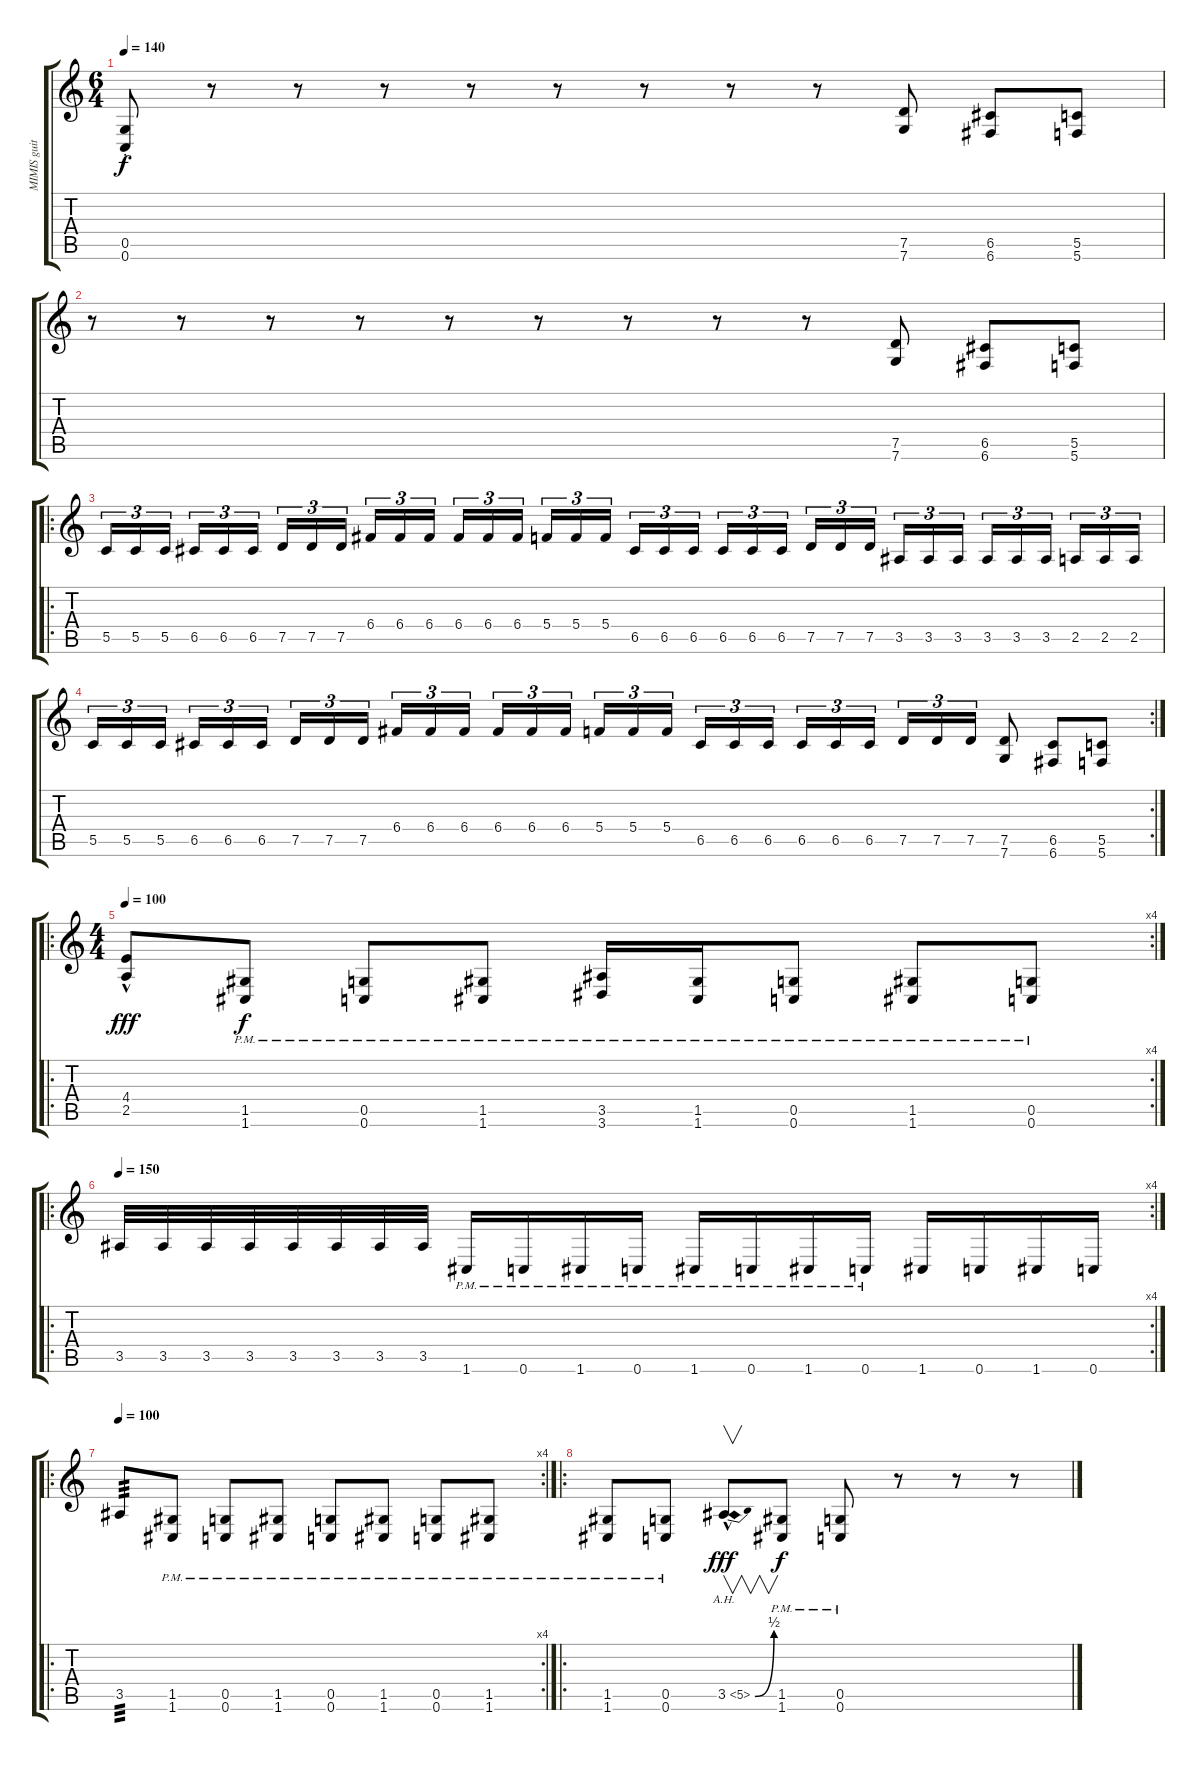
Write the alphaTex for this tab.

\track ("MIMIS guitar two" "MIMIS guit") {instrument distortionguitar}
\staff {score tabs}
\tuning (D4 A3 F3 C3 G2 C2) {hide}
\ts (6 4)
\tempo 140
\clef g2
\ks c
(0.5{st} 0.6).8{dy f instrument distortionguitar} r.8 r.8 r.8 r.8 r.8 r.8 r.8 r.8 (7.5 7.6).8 (6.5 6.6).8 (5.5 5.6).8 |
r.8 r.8 r.8 r.8 r.8 r.8 r.8 r.8 r.8 (7.5 7.6).8 (6.5 6.6).8 (5.5 5.6).8 |
\ro
5.5.16{tu (3 2)} 5.5.16{tu (3 2)} 5.5.16{tu (3 2) beam splitsecondary} 6.5.16{tu (3 2)} 6.5.16{tu (3 2)} 6.5.16{tu (3 2) beam splitsecondary} 7.5.16{tu (3 2)} 7.5.16{tu (3 2)} 7.5.16{tu (3 2) beam splitsecondary} 6.4.16{tu (3 2)} 6.4.16{tu (3 2)} 6.4.16{tu (3 2) beam splitsecondary} 6.4.16{tu (3 2)} 6.4.16{tu (3 2)} 6.4.16{tu (3 2) beam splitsecondary} 5.4.16{tu (3 2)} 5.4.16{tu (3 2)} 5.4.16{tu (3 2)} 6.5.16{tu (3 2)} 6.5.16{tu (3 2)} 6.5.16{tu (3 2) beam splitsecondary} 6.5.16{tu (3 2)} 6.5.16{tu (3 2)} 6.5.16{tu (3 2) beam splitsecondary} 7.5.16{tu (3 2)} 7.5.16{tu (3 2)} 7.5.16{tu (3 2) beam splitsecondary} 3.5.16{tu (3 2)} 3.5.16{tu (3 2)} 3.5.16{tu (3 2) beam splitsecondary} 3.5.16{tu (3 2)} 3.5.16{tu (3 2)} 3.5.16{tu (3 2) beam splitsecondary} 2.5.16{tu (3 2)} 2.5.16{tu (3 2)} 2.5.16{tu (3 2)} |
\rc 2
5.5.16{tu (3 2)} 5.5.16{tu (3 2)} 5.5.16{tu (3 2) beam splitsecondary} 6.5.16{tu (3 2)} 6.5.16{tu (3 2)} 6.5.16{tu (3 2) beam splitsecondary} 7.5.16{tu (3 2)} 7.5.16{tu (3 2)} 7.5.16{tu (3 2) beam splitsecondary} 6.4.16{tu (3 2)} 6.4.16{tu (3 2)} 6.4.16{tu (3 2) beam splitsecondary} 6.4.16{tu (3 2)} 6.4.16{tu (3 2)} 6.4.16{tu (3 2) beam splitsecondary} 5.4.16{tu (3 2)} 5.4.16{tu (3 2)} 5.4.16{tu (3 2)} 6.5.16{tu (3 2)} 6.5.16{tu (3 2)} 6.5.16{tu (3 2) beam splitsecondary} 6.5.16{tu (3 2)} 6.5.16{tu (3 2)} 6.5.16{tu (3 2) beam splitsecondary} 7.5.16{tu (3 2)} 7.5.16{tu (3 2)} 7.5.16{tu (3 2)} (7.5 7.6).8 (6.5 6.6).8 (5.5 5.6).8 |
\ro
\rc 4
\ts (4 4)
\tempo 100
(4.4{hac} 2.5{hac}).8{dy fff} (1.5{pm} 1.6{pm}).8{dy f} (0.5{pm} 0.6{pm}).8 (1.5{pm} 1.6{pm}).8 (3.5{pm} 3.6{pm}).16 (1.5{pm} 1.6{pm}).16 (0.5{pm} 0.6{pm}).8 (1.5{pm} 1.6{pm}).8 (0.5{pm} 0.6{pm}).8 |
\ro
\rc 4
\tempo 150
3.5.32 3.5.32 3.5.32 3.5.32 3.5.32 3.5.32 3.5.32 3.5.32 1.6{pm}.16 0.6{pm}.16 1.6{pm}.16 0.6{pm}.16 1.6{pm}.16 0.6{pm}.16 1.6{pm}.16 0.6{pm}.16 1.6.16 0.6.16 1.6.16 0.6.16 |
\ro
\rc 4
\tempo 100
3.5.8{tp 3} (1.5{pm} 1.6{pm}).8 (0.5{pm} 0.6{pm}).8 (1.5{pm} 1.6{pm}).8 (0.5{pm} 0.6{pm}).8 (1.5{pm} 1.6{pm}).8 (0.5{pm} 0.6{pm}).8 (1.5{pm} 1.6{pm}).8 |
\ro
(1.5{pm} 1.6{pm}).8 (0.5{pm} 0.6{pm}).8 3.5{be (bend 0 0 60 2) ah 2 hac}.8{v dy fff} (1.5{pm} 1.6{pm}).8{dy f} (0.5{pm} 0.6{pm}).8 r.8 r.8 r.8
